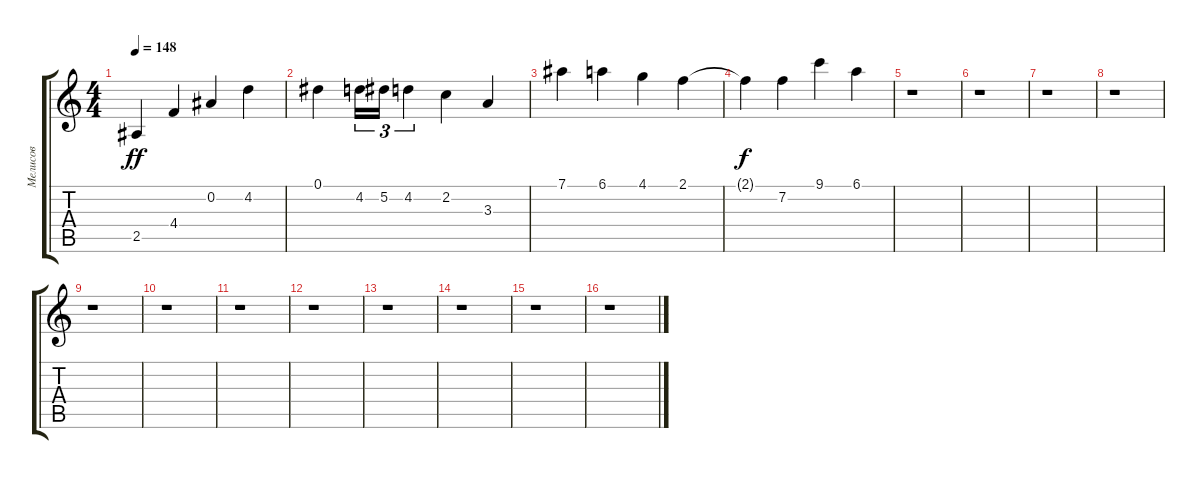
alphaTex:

\track ("Мелисов" "Мелисов") {instrument acousticguitarsteel}
\staff {score tabs}
\tuning (Eb4 Bb3 Gb3 Db3 Ab2 Eb2) {hide}
\ts (4 4)
\tempo 148
\clef g2
\ks c
2.5.4{dy ff} 4.4.4 0.2.4 4.2.4 |
0.1.4 4.2.16{tu (3 2)} 5.2.16{tu (3 2)} 4.2.4{tu (3 2)} 2.2.4 3.3.4 |
7.1.4 6.1.4 4.1.4 2.1.4 |
2.1{t}.4{dy f} 7.2.4 9.1.4 6.1.4 |
r.1 |
r.1 |
r.1 |
r.1 |
r.1 |
r.1 |
r.1 |
r.1 |
r.1 |
r.1 |
r.1 |
r.1
